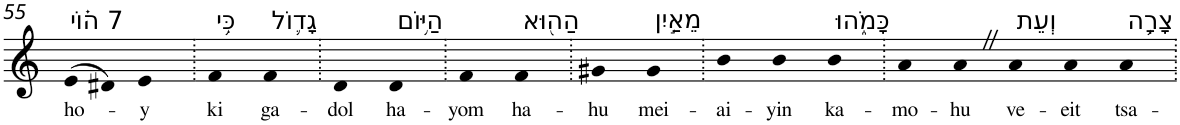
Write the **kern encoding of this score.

**kern	**text
*part1	*part1
*staff1	*staff1
*I"Piano	*
*I'Pno	*
!!LO:PB:g=z
*clefG2	*
*k[]	*
=55	=55
!LO:TX:a:t=7 ה֗וֹי	!
!	!LO:LY:b
(>8e	ho-
8d#X)	.
!	!LO:LY:b
4e	-y
=56.	=56.
!LO:TX:a:t=כִּ֥י	!
!	!LO:LY:b
4f	ki
!LO:TX:a:t=גָד֛וֹל	!
!	!LO:LY:b
4f	ga-
=57.	=57.
!	!LO:LY:b
4d	-dol
!LO:TX:a:t=הַיּ֥וֹם	!
!	!LO:LY:b
4d	ha-
=58.	=58.
!	!LO:LY:b
4f	-yom
!LO:TX:a:t=הַה֖וּא	!
!	!LO:LY:b
4f	ha-
=59.	=59.
!	!LO:LY:b
4g#X	-hu
!LO:TX:a:t=מֵאַ֣יִן	!
!	!LO:LY:b
4g#	mei-
=60.	=60.
!	!LO:LY:b
4b	-ai-
!	!LO:LY:b
4b	-yin
!LO:TX:a:t=כָּמֹ֑הוּ	!
!	!LO:LY:b
4b	ka-
=61.	=61.
!	!LO:LY:b
4a	-mo-
!	!LO:LY:b
4aZ	-hu
!LO:TX:a:t=וְעֵת	!
!	!LO:LY:b
4a	ve-
!	!LO:LY:b
4a	-eit
!LO:TX:a:t=צָרָ֥ה	!
!	!LO:LY:b
4a	tsa-
=.	=.
*-	*-
